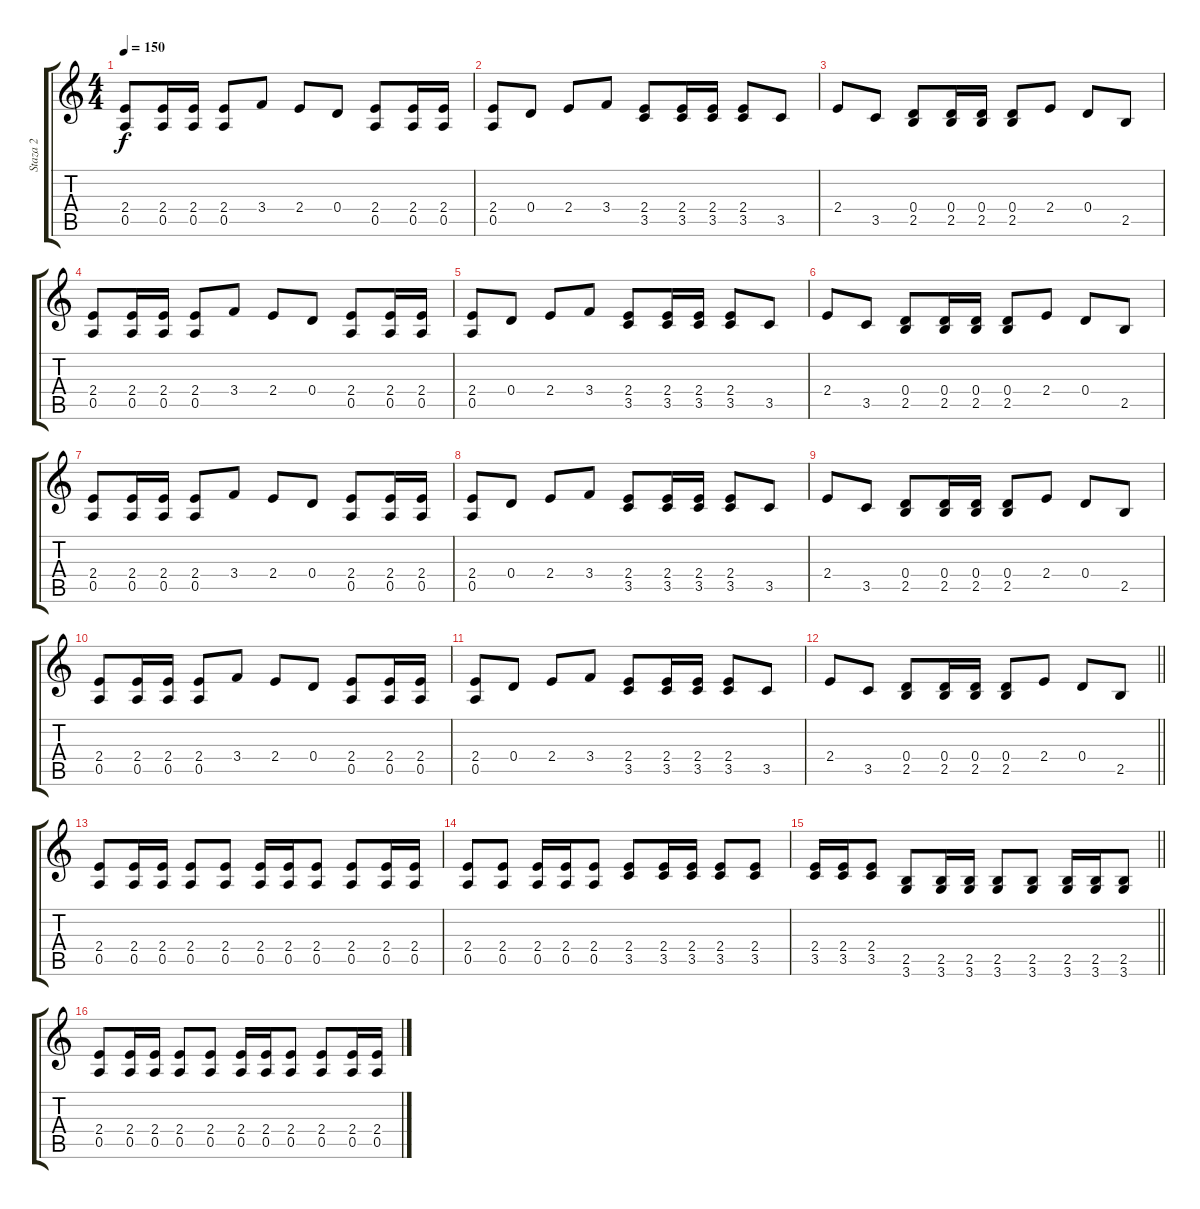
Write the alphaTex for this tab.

\track ("Staza 2" "Staza 2") {instrument distortionguitar}
\staff {score tabs}
\tuning (E4 B3 G3 D3 A2 E2) {hide}
\ts (4 4)
\section ("" "")
\tempo 150
\clef g2
\ks c
(2.4 0.5).8{dy f} (2.4 0.5).16 (2.4 0.5).16 (2.4 0.5).8 3.4.8 2.4.8 0.4.8 (2.4 0.5).8 (2.4 0.5).16 (2.4 0.5).16 |
(2.4 0.5).8 0.4.8 2.4.8 3.4.8 (2.4 3.5).8 (2.4 3.5).16 (2.4 3.5).16 (2.4 3.5).8 3.5.8 |
2.4.8 3.5.8 (0.4 2.5).8 (0.4 2.5).16 (0.4 2.5).16 (0.4 2.5).8 2.4.8 0.4.8 2.5.8 |
(2.4 0.5).8 (2.4 0.5).16 (2.4 0.5).16 (2.4 0.5).8 3.4.8 2.4.8 0.4.8 (2.4 0.5).8 (2.4 0.5).16 (2.4 0.5).16 |
(2.4 0.5).8 0.4.8 2.4.8 3.4.8 (2.4 3.5).8 (2.4 3.5).16 (2.4 3.5).16 (2.4 3.5).8 3.5.8 |
2.4.8 3.5.8 (0.4 2.5).8 (0.4 2.5).16 (0.4 2.5).16 (0.4 2.5).8 2.4.8 0.4.8 2.5.8 |
(2.4 0.5).8 (2.4 0.5).16 (2.4 0.5).16 (2.4 0.5).8 3.4.8 2.4.8 0.4.8 (2.4 0.5).8 (2.4 0.5).16 (2.4 0.5).16 |
(2.4 0.5).8 0.4.8 2.4.8 3.4.8 (2.4 3.5).8 (2.4 3.5).16 (2.4 3.5).16 (2.4 3.5).8 3.5.8 |
2.4.8 3.5.8 (0.4 2.5).8 (0.4 2.5).16 (0.4 2.5).16 (0.4 2.5).8 2.4.8 0.4.8 2.5.8 |
(2.4 0.5).8 (2.4 0.5).16 (2.4 0.5).16 (2.4 0.5).8 3.4.8 2.4.8 0.4.8 (2.4 0.5).8 (2.4 0.5).16 (2.4 0.5).16 |
(2.4 0.5).8 0.4.8 2.4.8 3.4.8 (2.4 3.5).8 (2.4 3.5).16 (2.4 3.5).16 (2.4 3.5).8 3.5.8 |
\barLineRight lightlight
2.4.8 3.5.8 (0.4 2.5).8 (0.4 2.5).16 (0.4 2.5).16 (0.4 2.5).8 2.4.8 0.4.8 2.5.8 |
\section ("" "")
(2.4 0.5).8 (2.4 0.5).16 (2.4 0.5).16 (2.4 0.5).8 (2.4 0.5).8 (2.4 0.5).16 (2.4 0.5).16 (2.4 0.5).8 (2.4 0.5).8 (2.4 0.5).16 (2.4 0.5).16 |
(2.4 0.5).8 (2.4 0.5).8 (2.4 0.5).16 (2.4 0.5).16 (2.4 0.5).8 (2.4 3.5).8 (2.4 3.5).16 (2.4 3.5).16 (2.4 3.5).8 (2.4 3.5).8 |
\barLineRight lightlight
(2.4 3.5).16 (2.4 3.5).16 (2.4 3.5).8 (2.5 3.6).8 (2.5 3.6).16 (2.5 3.6).16 (2.5 3.6).8 (2.5 3.6).8 (2.5 3.6).16 (2.5 3.6).16 (2.5 3.6).8 |
(2.4 0.5).8 (2.4 0.5).16 (2.4 0.5).16 (2.4 0.5).8 (2.4 0.5).8 (2.4 0.5).16 (2.4 0.5).16 (2.4 0.5).8 (2.4 0.5).8 (2.4 0.5).16 (2.4 0.5).16
